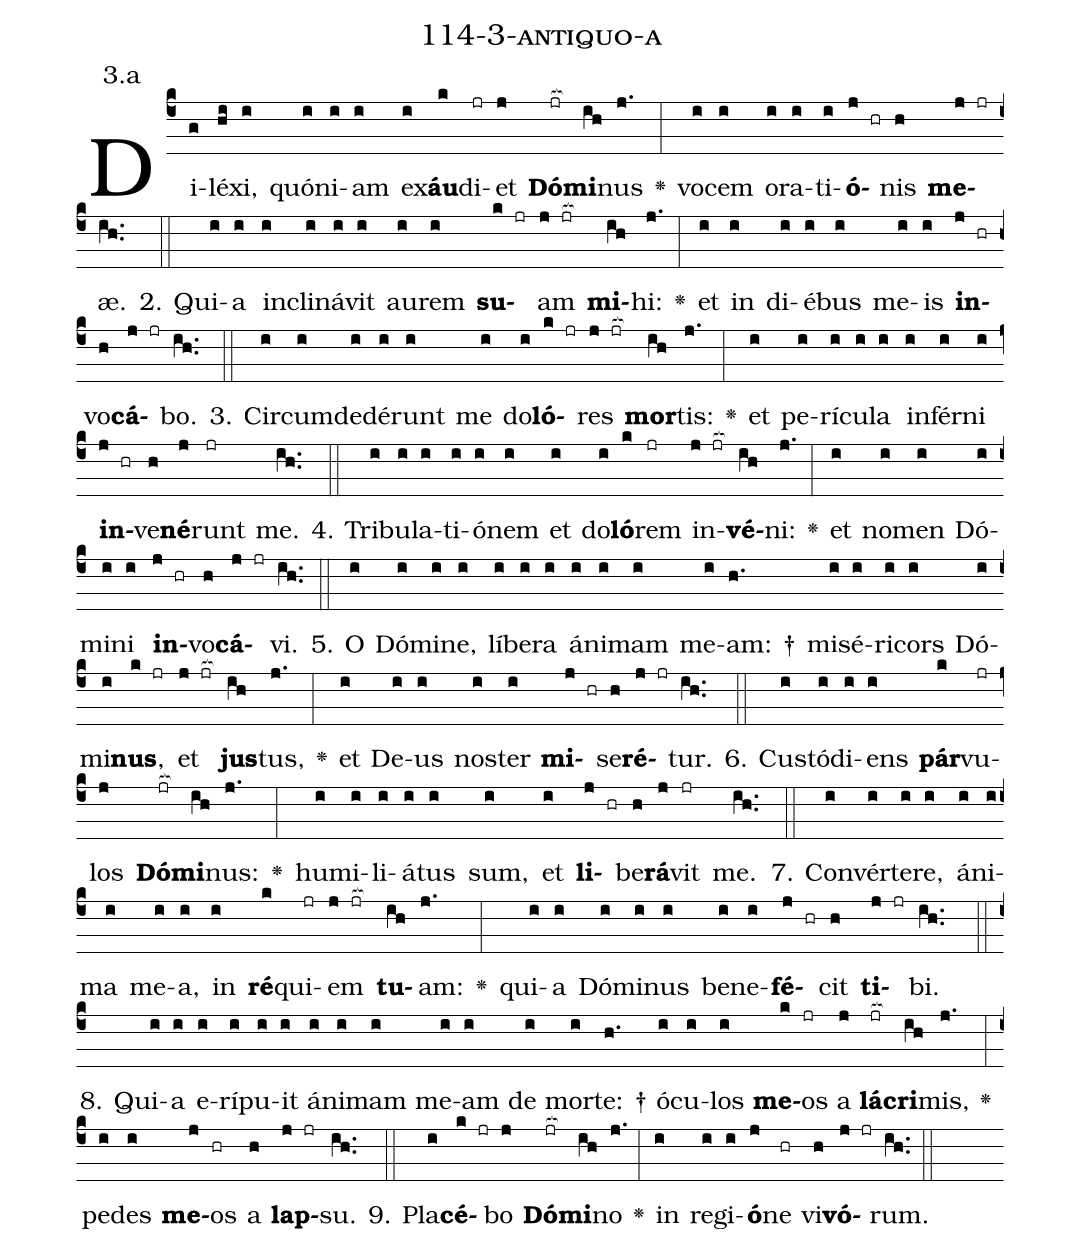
name: 114-3-antiquo-a;
annotation: 3.a;
%%
(c4)Di(g)lé(hi)xi,(i) quón(i)i(i)am(i) ex(i)<b>áu</b>(k)di(jr)et(j) <b>Dó</b>(jr[ocb:1{])<b>mi</b>(ih[ocb:0}])nus(j.) <v>\greheightstar</v>(:) vo(i)cem(i) o(i)ra(i)ti(i)<b>ó</b>(j hr)nis(h) <b>me</b>(j jr)æ.(ih..) (::)
2. Qui(i)a(i) in(i)cli(i)ná(i)vit(i) au(i)rem(i) <b>su</b>(k jr)am(j jr[ocb:1{]) <b>mi</b>(ih[ocb:0}])hi:(j.) <v>\greheightstar</v>(:) et(i) in(i) di(i)é(i)bus(i) me(i)is(i) <b>in</b>(j hr)vo(h)<b>cá</b>(j jr)bo.(ih..) (::)
3. Cir(i)cum(i)de(i)dé(i)runt(i) me(i) do(i)<b>ló</b>(k jr)res(j jr[ocb:1{]) <b>mor</b>(ih[ocb:0}])tis:(j.) <v>\greheightstar</v>(:) et(i) pe(i)rí(i)cu(i)la(i) in(i)fér(i)ni(i) <b>in</b>(j hr)ve(h)<b>né</b>(j)runt(jr) me.(ih..) (::)
4. Tri(i)bu(i)la(i)ti(i)ó(i)nem(i) et(i) do(i)<b>ló</b>(k)rem(jr) in(j jr[ocb:1{])<b>vé</b>(ih[ocb:0}])ni:(j.) <v>\greheightstar</v>(:) et(i) no(i)men(i) Dó(i)mi(i)ni(i) <b>in</b>(j hr)vo(h)<b>cá</b>(j jr)vi.(ih..) (::)
5. O(i) Dó(i)mi(i)ne,(i) lí(i)be(i)ra(i) á(i)ni(i)mam(i) me(i)am: †(h.) mi(i)sé(i)ri(i)cors(i) Dó(i)mi(i)<b>nus</b>,(k jr) et(j jr[ocb:1{]) <b>jus</b>(ih[ocb:0}])tus,(j.) <v>\greheightstar</v>(:) et(i) De(i)us(i) nos(i)ter(i) <b>mi</b>(j hr)se(h)<b>ré</b>(j jr)tur.(ih..) (::)
6. Cus(i)tó(i)di(i)ens(i) <b>pár</b>(k)vu(jr)los(j) <b>Dó</b>(jr[ocb:1{])<b>mi</b>(ih[ocb:0}])nus:(j.) <v>\greheightstar</v>(:) hu(i)mi(i)li(i)á(i)tus(i) sum,(i) et(i) <b>li</b>(j hr)be(h)<b>rá</b>(j)vit(jr) me.(ih..) (::)
7. Con(i)vér(i)te(i)re,(i) á(i)ni(i)ma(i) me(i)a,(i) in(i) <b>ré</b>(k)qui(jr)em(j jr[ocb:1{]) <b>tu</b>(ih[ocb:0}])am:(j.) <v>\greheightstar</v>(:) qui(i)a(i) Dó(i)mi(i)nus(i) be(i)ne(i)<b>fé</b>(j hr)cit(h) <b>ti</b>(j jr)bi.(ih..) (::)
8. Qui(i)a(i) e(i)rí(i)pu(i)it(i) á(i)ni(i)mam(i) me(i)am(i) de(i) mor(i)te: †(h.) ó(i)cu(i)los(i) <b>me</b>(k)os(jr) a(j) <b>lá</b>(jr[ocb:1{])<b>cri</b>(ih[ocb:0}])mis,(j.) <v>\greheightstar</v>(:) pe(i)des(i) <b>me</b>(j)os(hr) a(h) <b>lap</b>(j jr)su.(ih..) (::)
9. Pla(i)<b>cé</b>(k jr)bo(j) <b>Dó</b>(jr[ocb:1{])<b>mi</b>(ih[ocb:0}])no(j.) <v>\greheightstar</v>(:) in(i) re(i)gi(i)<b>ó</b>(j)ne(hr) vi(h)<b>vó</b>(j jr)rum.(ih..) (::)
